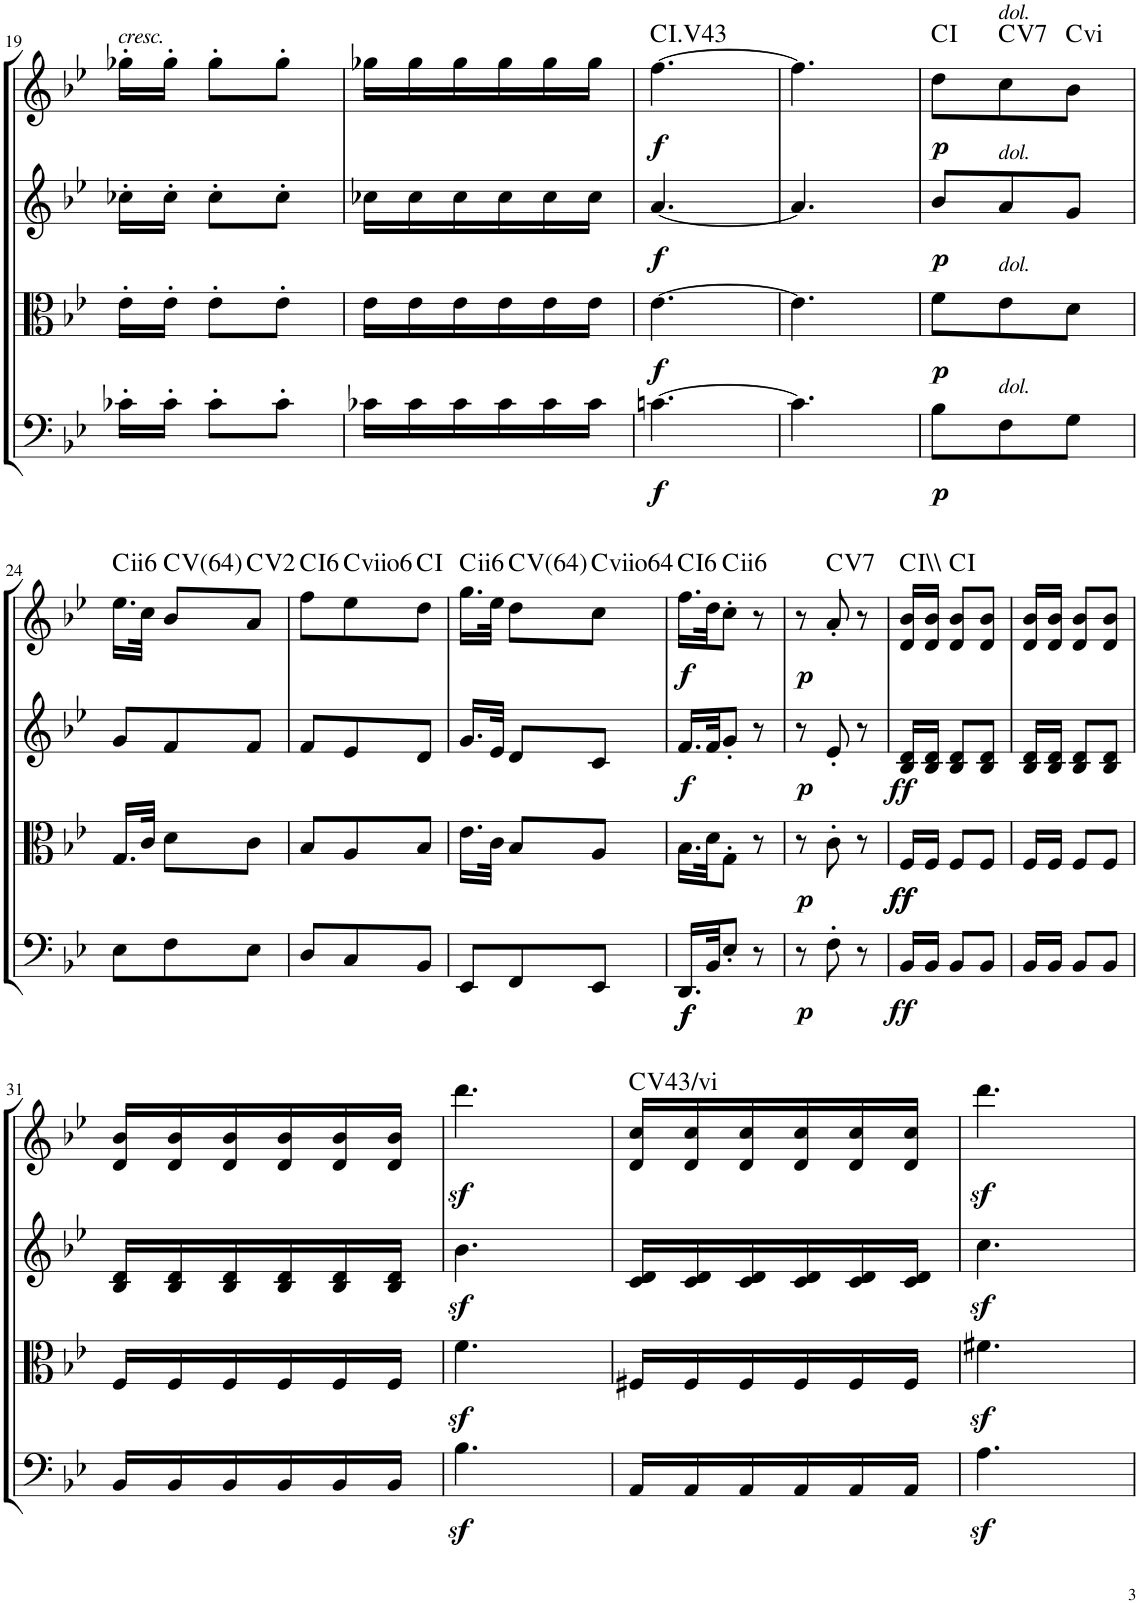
**kern	**dynam	**kern	**dynam	**kern	**dynam	**kern	**dynam	**harte
*part4	*part4	*part3	*part3	*part2	*part2	*part1	*part1	*part1
*staff4	*staff4	*staff3	*staff3	*staff2	*staff2	*staff1	*staff1	*
*I"Cello	*	*I"Viola	*	*I"2nd Violin	*	*I"1st Violin	*	*
*	*	*I'Vla	*	*I'Vln	*	*I'Vln	*	*
!!LO:PB:g=z
*clefF4	*	*clefC3	*	*clefG2	*	*clefG2	*	*
*k[b-e-]	*	*k[b-e-]	*	*k[b-e-]	*	*k[b-e-]	*	*
*B-:	*	*B-:	*	*B-:	*	*B-:	*	*
*M3/8	*	*M3/8	*	*M3/8	*	*M3/8	*	*
=19	=19	=19	=19	=19	=19	=19	=19	=19
!	!	!	!	!	!	!LO:TX:a:i:t=cresc.	!	!
16c-X'\LL	.	16e-'\LL	.	16cc-X'\LL	.	16gg-X'\LL	.	.
16c-'\JJ	.	16e-'\JJ	.	16cc-'\JJ	.	16gg-'\JJ	.	.
8c-'\L	.	8e-'\L	.	8cc-'\L	.	8gg-'\L	.	.
8c-'\J	.	8e-'\J	.	8cc-'\J	.	8gg-'\J	.	.
=20	=20	=20	=20	=20	=20	=20	=20	=20
16c-X\LL	.	16e-\LL	.	16cc-X\LL	.	16gg-X\LL	.	.
16c-\	.	16e-\	.	16cc-\	.	16gg-\	.	.
16c-\	.	16e-\	.	16cc-\	.	16gg-\	.	.
16c-\	.	16e-\	.	16cc-\	.	16gg-\	.	.
16c-\	.	16e-\	.	16cc-\	.	16gg-\	.	.
16c-\JJ	.	16e-\JJ	.	16cc-\JJ	.	16gg-\JJ	.	.
=21	=21	=21	=21	=21	=21	=21	=21	=21
!	!LO:DY:b	!	!LO:DY:b	!	!LO:DY:b	!	!LO:DY:b	!LO:H:kt=43
[4.cn\	f	[4.e-\	f	[4.a/	f	[4.ff\	f	C:maj
=22	=22	=22	=22	=22	=22	=22	=22	=22
4.c\]	.	4.e-\]	.	4.a/]	.	4.ff\]	.	.
=23	=23	=23	=23	=23	=23	=23	=23	=23
!	!LO:DY:b	!	!LO:DY:b	!	!LO:DY:b	!	!LO:DY:b	!
8B-\L	p	8f\L	p	8b-/L	p	8dd\L	p	C:maj
!	!	!	!	!	!	!LO:TX:a:i:t=dol.	!	!
!	!	!	!	!LO:TX:a:i:t=dol.	!	!	!	!
!	!	!LO:TX:a:i:t=dol.	!	!	!	!	!	!
!LO:TX:a:i:t=dol.	!	!	!	!	!	!	!	!LO:H:kt=7
8F\	.	8e-\	.	8a/	.	8cc\	.	C:7
!	!	!	!	!	!	!	!	!LO:H:kt=vi
8G\J	.	8d\J	.	8g/J	.	8b-\J	.	.
!!LO:LB:g=z
=24	=24	=24	=24	=24	=24	=24	=24	=24
!	!	!	!	!	!	!	!	!LO:H:kt=ii
8E-\L	.	16.G/LL	.	8g/L	.	16.ee-\LL	.	.
.	.	32c/JJk	.	.	.	32cc\JJk	.	.
!	!	!	!	!	!	!	!	!LO:H:kt=64
8F\	.	8d\L	.	8f/	.	8b-/L	.	C:maj
8E-\J	.	8c\J	.	8f/J	.	8a/J	.	C:maj(2)
=25	=25	=25	=25	=25	=25	=25	=25	=25
!	!	!	!	!	!	!	!	!LO:H:kt=6
8D/L	.	8B-/L	.	8f/L	.	8ff\L	.	C:maj6
!	!	!	!	!	!	!	!	!LO:H:kt=viio
8C/	.	8A/	.	8e-/	.	8ee-\	.	.
8BB-/J	.	8B-/J	.	8d/J	.	8dd\J	.	C:maj
=26	=26	=26	=26	=26	=26	=26	=26	=26
!	!	!	!	!	!	!	!	!LO:H:kt=ii
8EE-/L	.	16.e-\LL	.	16.g/LL	.	16.gg\LL	.	.
.	.	32c\JJk	.	32e-/JJk	.	32ee-\JJk	.	.
!	!	!	!	!	!	!	!	!LO:H:kt=64
8FF/	.	8B-/L	.	8d/L	.	8dd\L	.	C:maj
!	!	!	!	!	!	!	!	!LO:H:kt=viio
8EE-/J	.	8A/J	.	8c/J	.	8cc\J	.	.
=27	=27	=27	=27	=27	=27	=27	=27	=27
!	!LO:DY:b	!	!	!	!	!	!	!
!	!LO:DY:n=1:b	!	!	!	!LO:DY:b	!	!LO:DY:b	!LO:H:kt=6
16.DD/LL	f f	16.B-\LL	.	16.f/LL	f	16.ff\LL	f	C:maj6
32BB-/JK	.	32d\JK	.	32f/JK	.	32dd\JK	.	.
!	!	!	!	!	!	!	!	!LO:H:kt=ii
8E-'/J	.	8G'\J	.	8g'/J	.	8cc'\J	.	.
8r	.	8r	.	8r	.	8r	.	.
=28	=28	=28	=28	=28	=28	=28	=28	=28
!	!LO:DY:b	!	!LO:DY:b	!	!LO:DY:b	!	!LO:DY:b	!
8r	p	8r	p	8r	p	8r	p	.
!	!	!	!	!	!	!	!	!LO:H:kt=7
8F'\	.	8c'\	.	8e-'/	.	8a'/	.	C:7
8r	.	8r	.	8r	.	8r	.	.
=29	=29	=29	=29	=29	=29	=29	=29	=29
!	!LO:DY:b	!	!LO:DY:b	!	!	!	!	!
!	!	!	!LO:DY:n=1:b	!	!LO:DY:b	!	!	!
16BB-/LL	ff	16F/LL	ff ff	16B-/ 16d/LL	ff	16d/ 16b-/LL	.	C:maj
16BB-/JJ	.	16F/JJ	.	16B-/ 16d/JJ	.	16d/ 16b-/JJ	.	.
8BB-/L	.	8F/L	.	8B-/ 8d/L	.	8d/ 8b-/L	.	C:maj
8BB-/J	.	8F/J	.	8B-/ 8d/J	.	8d/ 8b-/J	.	.
=30	=30	=30	=30	=30	=30	=30	=30	=30
16BB-/LL	.	16F/LL	.	16B-/ 16d/LL	.	16d/ 16b-/LL	.	.
16BB-/JJ	.	16F/JJ	.	16B-/ 16d/JJ	.	16d/ 16b-/JJ	.	.
8BB-/L	.	8F/L	.	8B-/ 8d/L	.	8d/ 8b-/L	.	.
8BB-/J	.	8F/J	.	8B-/ 8d/J	.	8d/ 8b-/J	.	.
!!LO:LB:g=z
=31	=31	=31	=31	=31	=31	=31	=31	=31
16BB-/LL	.	16F/LL	.	16B-/ 16d/LL	.	16d/ 16b-/LL	.	.
16BB-/	.	16F/	.	16B-/ 16d/	.	16d/ 16b-/	.	.
16BB-/	.	16F/	.	16B-/ 16d/	.	16d/ 16b-/	.	.
16BB-/	.	16F/	.	16B-/ 16d/	.	16d/ 16b-/	.	.
16BB-/	.	16F/	.	16B-/ 16d/	.	16d/ 16b-/	.	.
16BB-/JJ	.	16F/JJ	.	16B-/ 16d/JJ	.	16d/ 16b-/JJ	.	.
=32	=32	=32	=32	=32	=32	=32	=32	=32
4.B-z<\	.	4.fz<\	.	4.b-z<\	.	4.dddz<\	.	.
=33	=33	=33	=33	=33	=33	=33	=33	=33
!	!	!	!	!	!	!	!	!LO:H:kt=43/
16AA/LL	.	16F#X/LL	.	16c/ 16d/LL	.	16d/ 16cc/LL	.	C:maj
16AA/	.	16F#/	.	16c/ 16d/	.	16d/ 16cc/	.	.
16AA/	.	16F#/	.	16c/ 16d/	.	16d/ 16cc/	.	.
16AA/	.	16F#/	.	16c/ 16d/	.	16d/ 16cc/	.	.
16AA/	.	16F#/	.	16c/ 16d/	.	16d/ 16cc/	.	.
16AA/JJ	.	16F#/JJ	.	16c/ 16d/JJ	.	16d/ 16cc/JJ	.	.
=34	=34	=34	=34	=34	=34	=34	=34	=34
4.Az<\	.	4.f#Xz<\	.	4.ccz<\	.	4.dddz<\	.	.
=	=	=	=	=	=	=	=	=
*-	*-	*-	*-	*-	*-	*-	*-	*-
